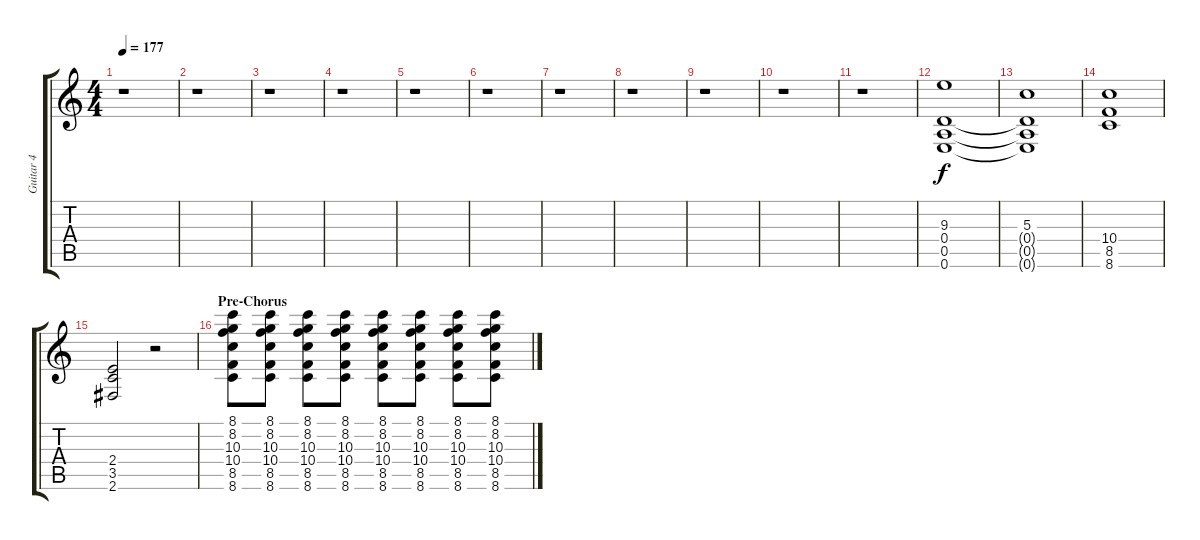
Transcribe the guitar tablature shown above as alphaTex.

\track ("Guitar 4" "Guitar 4") {instrument distortionguitar}
\staff {score tabs}
\tuning (E4 B3 G3 D3 A2 E2) {hide}
\ts (4 4)
\tempo 177
\clef g2
\ks c
r.1{dy f} |
r.1 |
r.1 |
r.1 |
r.1 |
r.1 |
r.1 |
r.1 |
r.1 |
r.1 |
r.1 |
(9.3 0.4 0.5 0.6).1 |
(5.3 0.4{t} 0.5{t} 0.6{t}).1 |
(10.4 8.5 8.6).1 |
(2.4 3.5 2.6).2 r.2 |
\section ("" "Pre-Chorus")
(8.1 8.2 10.3 10.4 8.5 8.6).8 (8.1 8.2 10.3 10.4 8.5 8.6).8 (8.1 8.2 10.3 10.4 8.5 8.6).8 (8.1 8.2 10.3 10.4 8.5 8.6).8 (8.1 8.2 10.3 10.4 8.5 8.6).8 (8.1 8.2 10.3 10.4 8.5 8.6).8 (8.1 8.2 10.3 10.4 8.5 8.6).8 (8.1 8.2 10.3 10.4 8.5 8.6).8
